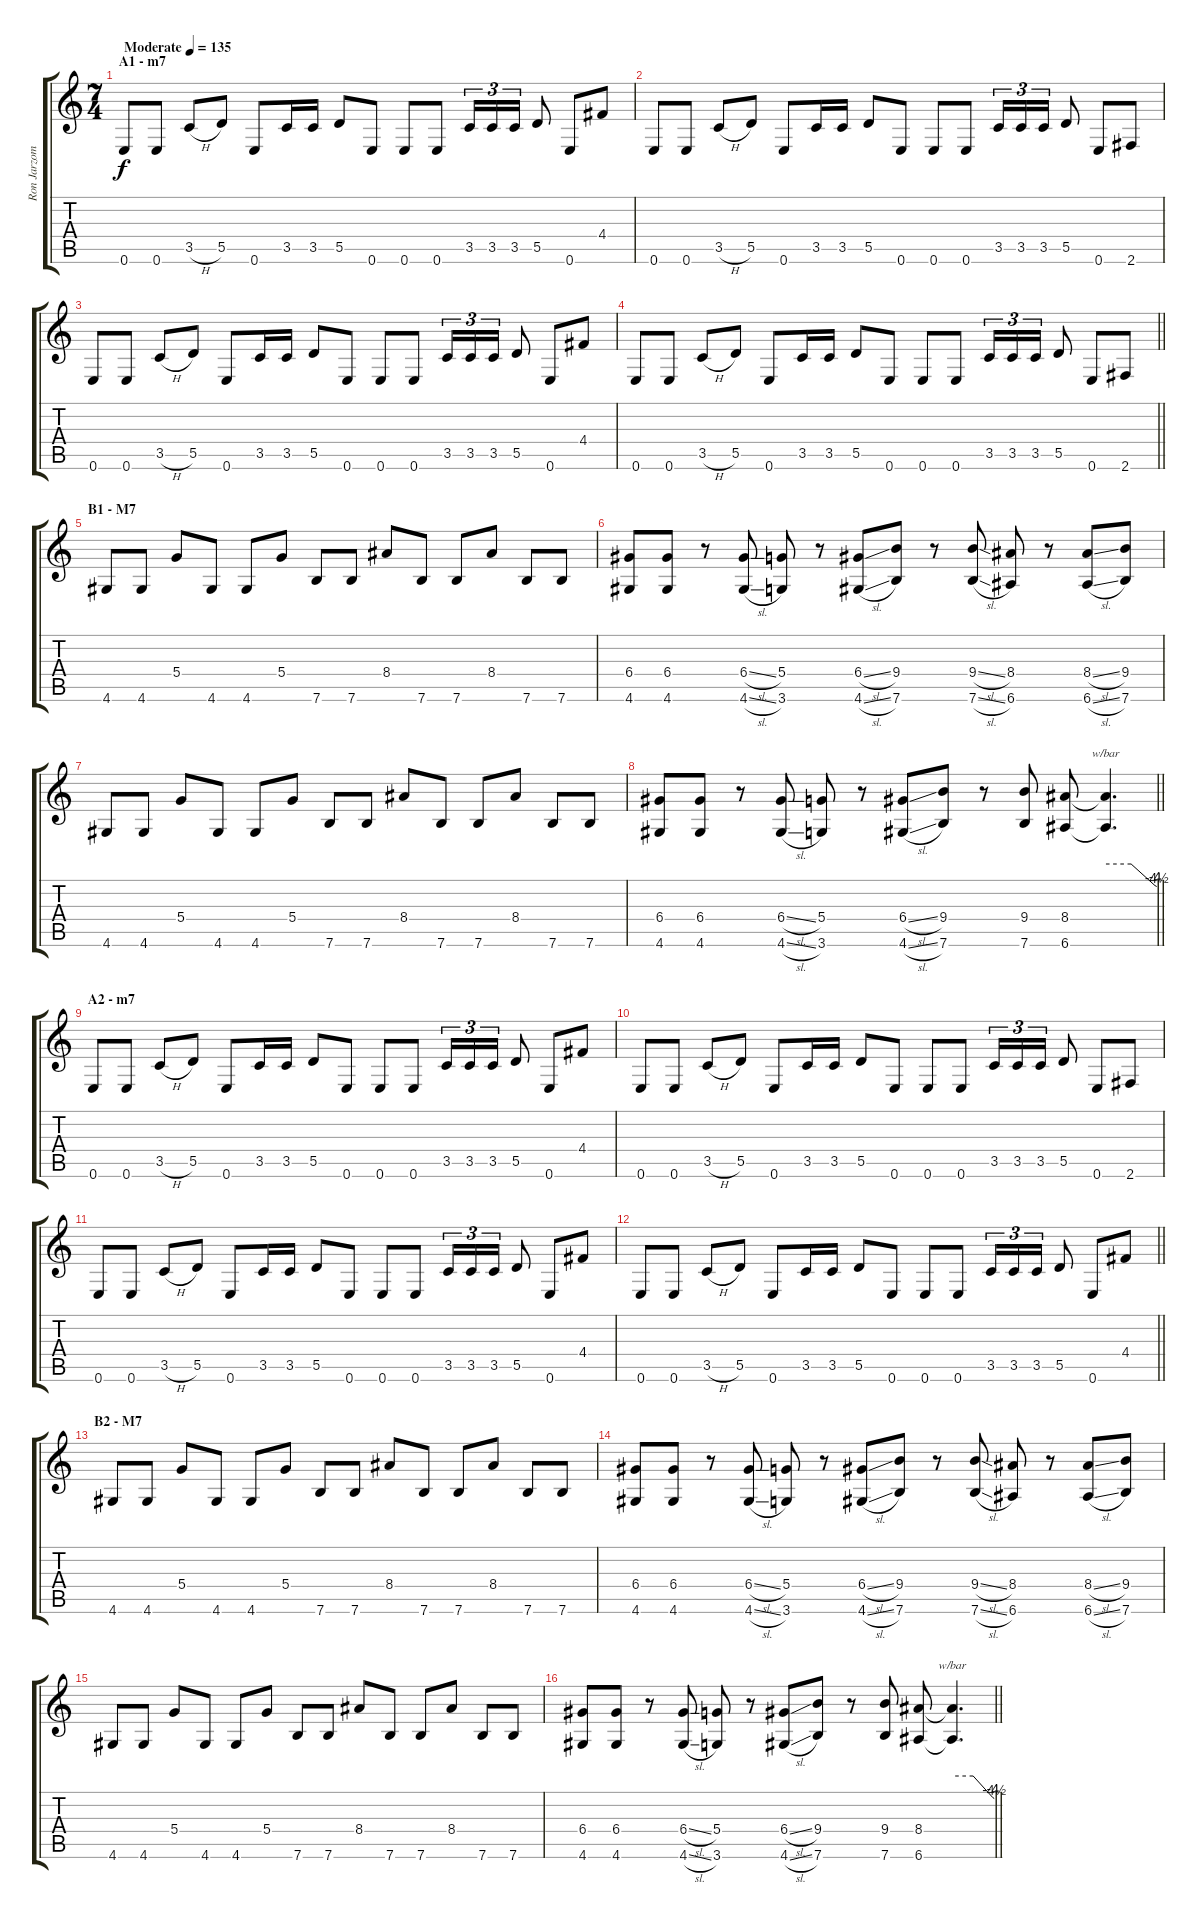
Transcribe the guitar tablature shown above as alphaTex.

\track ("Ron Jarzombek Rhythm L" "Ron Jarzom") {instrument overdrivenguitar}
\staff {score tabs}
\tuning (E4 B3 G3 D3 A2 E2) {hide}
\ts (7 4)
\section ("" "A1 - m7")
\tempo (135 "Moderate")
\clef g2
\ks c
0.6.8{dy f instrument overdrivenguitar} 0.6.8 3.5{h}.8 5.5.8 0.6.8 3.5.16 3.5.16 5.5.8 0.6.8 0.6.8 0.6.8 3.5.16{tu (3 2)} 3.5.16{tu (3 2)} 3.5.16{tu (3 2)} 5.5.8 0.6.8 4.4.8 |
0.6.8 0.6.8 3.5{h}.8 5.5.8 0.6.8 3.5.16 3.5.16 5.5.8 0.6.8 0.6.8 0.6.8 3.5.16{tu (3 2)} 3.5.16{tu (3 2)} 3.5.16{tu (3 2)} 5.5.8 0.6.8 2.6.8 |
0.6.8 0.6.8 3.5{h}.8 5.5.8 0.6.8 3.5.16 3.5.16 5.5.8 0.6.8 0.6.8 0.6.8 3.5.16{tu (3 2)} 3.5.16{tu (3 2)} 3.5.16{tu (3 2)} 5.5.8 0.6.8 4.4.8 |
\barLineRight lightlight
0.6.8 0.6.8 3.5{h}.8 5.5.8 0.6.8 3.5.16 3.5.16 5.5.8 0.6.8 0.6.8 0.6.8 3.5.16{tu (3 2)} 3.5.16{tu (3 2)} 3.5.16{tu (3 2)} 5.5.8 0.6.8 2.6.8 |
\section ("" "B1 - M7")
4.6.8 4.6.8 5.4.8 4.6.8 4.6.8 5.4.8 7.6.8 7.6.8 8.4.8 7.6.8 7.6.8 8.4.8 7.6.8 7.6.8 |
(6.4 4.6).8 (6.4 4.6).8 r.8 (6.4{sl} 4.6{sl}).8 (5.4 3.6).8 r.8 (6.4{sl} 4.6{sl}).8 (9.4 7.6).8 r.8 (9.4{sl} 7.6{sl}).8 (8.4 6.6).8 r.8 (8.4{sl} 6.6{sl}).8 (9.4 7.6).8 |
4.6.8 4.6.8 5.4.8 4.6.8 4.6.8 5.4.8 7.6.8 7.6.8 8.4.8 7.6.8 7.6.8 8.4.8 7.6.8 7.6.8 |
\barLineRight lightlight
(6.4 4.6).8 (6.4 4.6).8 r.8 (6.4{sl} 4.6{sl}).8 (5.4 3.6).8 r.8 (6.4{sl} 4.6{sl}).8 (9.4 7.6).8 r.8 (9.4 7.6).8 (8.4 6.6).8 (8.4{t} 6.6{t}).4{d tbe (custom default 0 0 30 0 58 -16 60 -18)} |
\section ("" "A2 - m7")
0.6.8 0.6.8 3.5{h}.8 5.5.8 0.6.8 3.5.16 3.5.16 5.5.8 0.6.8 0.6.8 0.6.8 3.5.16{tu (3 2)} 3.5.16{tu (3 2)} 3.5.16{tu (3 2)} 5.5.8 0.6.8 4.4.8 |
0.6.8 0.6.8 3.5{h}.8 5.5.8 0.6.8 3.5.16 3.5.16 5.5.8 0.6.8 0.6.8 0.6.8 3.5.16{tu (3 2)} 3.5.16{tu (3 2)} 3.5.16{tu (3 2)} 5.5.8 0.6.8 2.6.8 |
0.6.8 0.6.8 3.5{h}.8 5.5.8 0.6.8 3.5.16 3.5.16 5.5.8 0.6.8 0.6.8 0.6.8 3.5.16{tu (3 2)} 3.5.16{tu (3 2)} 3.5.16{tu (3 2)} 5.5.8 0.6.8 4.4.8 |
\barLineRight lightlight
0.6.8 0.6.8 3.5{h}.8 5.5.8 0.6.8 3.5.16 3.5.16 5.5.8 0.6.8 0.6.8 0.6.8 3.5.16{tu (3 2)} 3.5.16{tu (3 2)} 3.5.16{tu (3 2)} 5.5.8 0.6.8 4.4.8 |
\section ("" "B2 - M7")
4.6.8 4.6.8 5.4.8 4.6.8 4.6.8 5.4.8 7.6.8 7.6.8 8.4.8 7.6.8 7.6.8 8.4.8 7.6.8 7.6.8 |
(6.4 4.6).8 (6.4 4.6).8 r.8 (6.4{sl} 4.6{sl}).8 (5.4 3.6).8 r.8 (6.4{sl} 4.6{sl}).8 (9.4 7.6).8 r.8 (9.4{sl} 7.6{sl}).8 (8.4 6.6).8 r.8 (8.4{sl} 6.6{sl}).8 (9.4 7.6).8 |
4.6.8 4.6.8 5.4.8 4.6.8 4.6.8 5.4.8 7.6.8 7.6.8 8.4.8 7.6.8 7.6.8 8.4.8 7.6.8 7.6.8 |
\barLineRight lightlight
(6.4 4.6).8 (6.4 4.6).8 r.8 (6.4{sl} 4.6{sl}).8 (5.4 3.6).8 r.8 (6.4{sl} 4.6{sl}).8 (9.4 7.6).8 r.8 (9.4 7.6).8 (8.4 6.6).8 (8.4{t} 6.6{t}).4{d tbe (custom default 0 0 30 0 58 -16 60 -18)}
